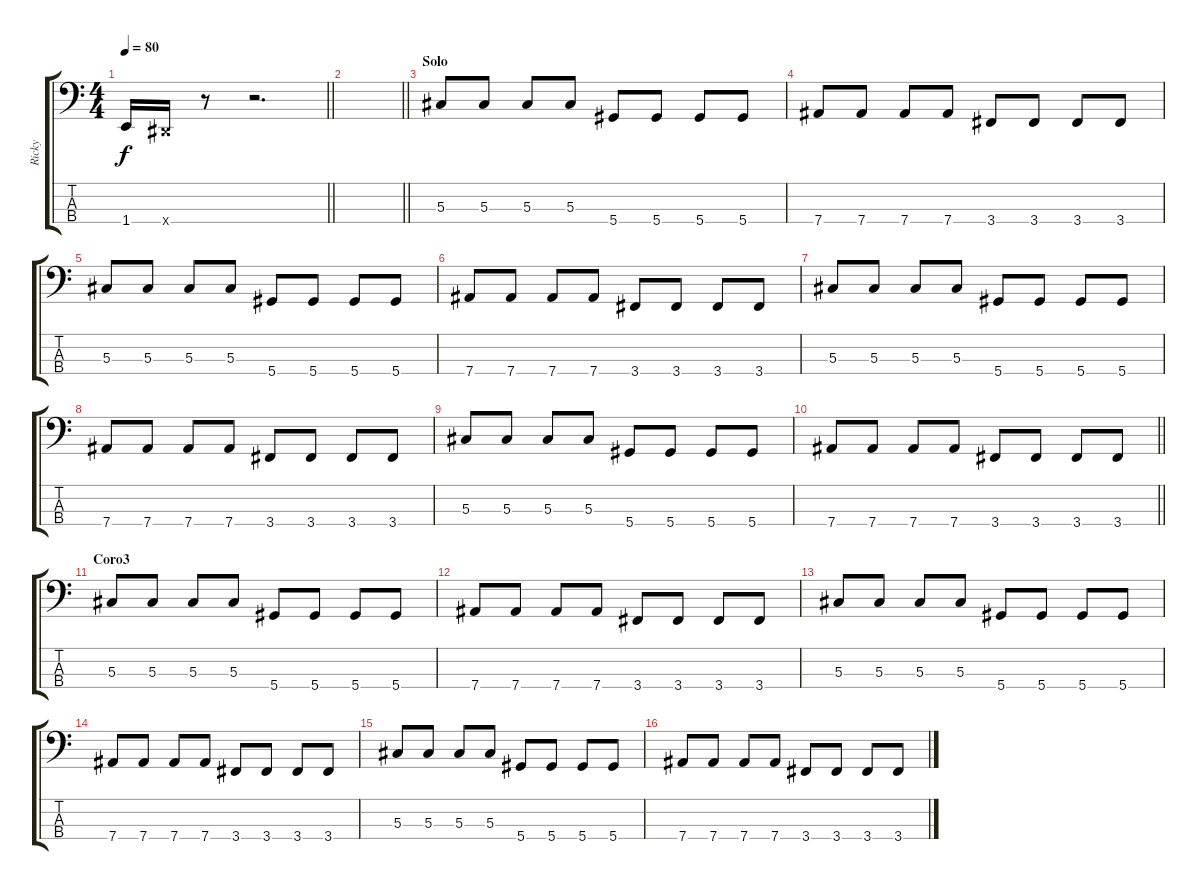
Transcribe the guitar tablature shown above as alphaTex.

\track ("Ricky" "Ricky") {instrument electricbassfinger}
\staff {score tabs}
\tuning (Gb2 Db2 Ab1 Eb1) {hide}
\ts (4 4)
\tempo 80
\clef f4
\barLineRight lightlight
\ks c
1.4.16{dy f} 0.4{x}.16 r.8 r.2{d} |
\barLineRight lightlight
|
\section ("" "Solo")
5.3.8 5.3.8 5.3.8 5.3.8 5.4.8 5.4.8 5.4.8 5.4.8 |
7.4.8 7.4.8 7.4.8 7.4.8 3.4.8 3.4.8 3.4.8 3.4.8 |
5.3.8 5.3.8 5.3.8 5.3.8 5.4.8 5.4.8 5.4.8 5.4.8 |
7.4.8 7.4.8 7.4.8 7.4.8 3.4.8 3.4.8 3.4.8 3.4.8 |
5.3.8 5.3.8 5.3.8 5.3.8 5.4.8 5.4.8 5.4.8 5.4.8 |
7.4.8 7.4.8 7.4.8 7.4.8 3.4.8 3.4.8 3.4.8 3.4.8 |
5.3.8 5.3.8 5.3.8 5.3.8 5.4.8 5.4.8 5.4.8 5.4.8 |
\barLineRight lightlight
7.4.8 7.4.8 7.4.8 7.4.8 3.4.8 3.4.8 3.4.8 3.4.8 |
\section ("" "Coro3")
5.3.8 5.3.8 5.3.8 5.3.8 5.4.8 5.4.8 5.4.8 5.4.8 |
7.4.8 7.4.8 7.4.8 7.4.8 3.4.8 3.4.8 3.4.8 3.4.8 |
5.3.8 5.3.8 5.3.8 5.3.8 5.4.8 5.4.8 5.4.8 5.4.8 |
7.4.8 7.4.8 7.4.8 7.4.8 3.4.8 3.4.8 3.4.8 3.4.8 |
5.3.8 5.3.8 5.3.8 5.3.8 5.4.8 5.4.8 5.4.8 5.4.8 |
7.4.8 7.4.8 7.4.8 7.4.8 3.4.8 3.4.8 3.4.8 3.4.8
